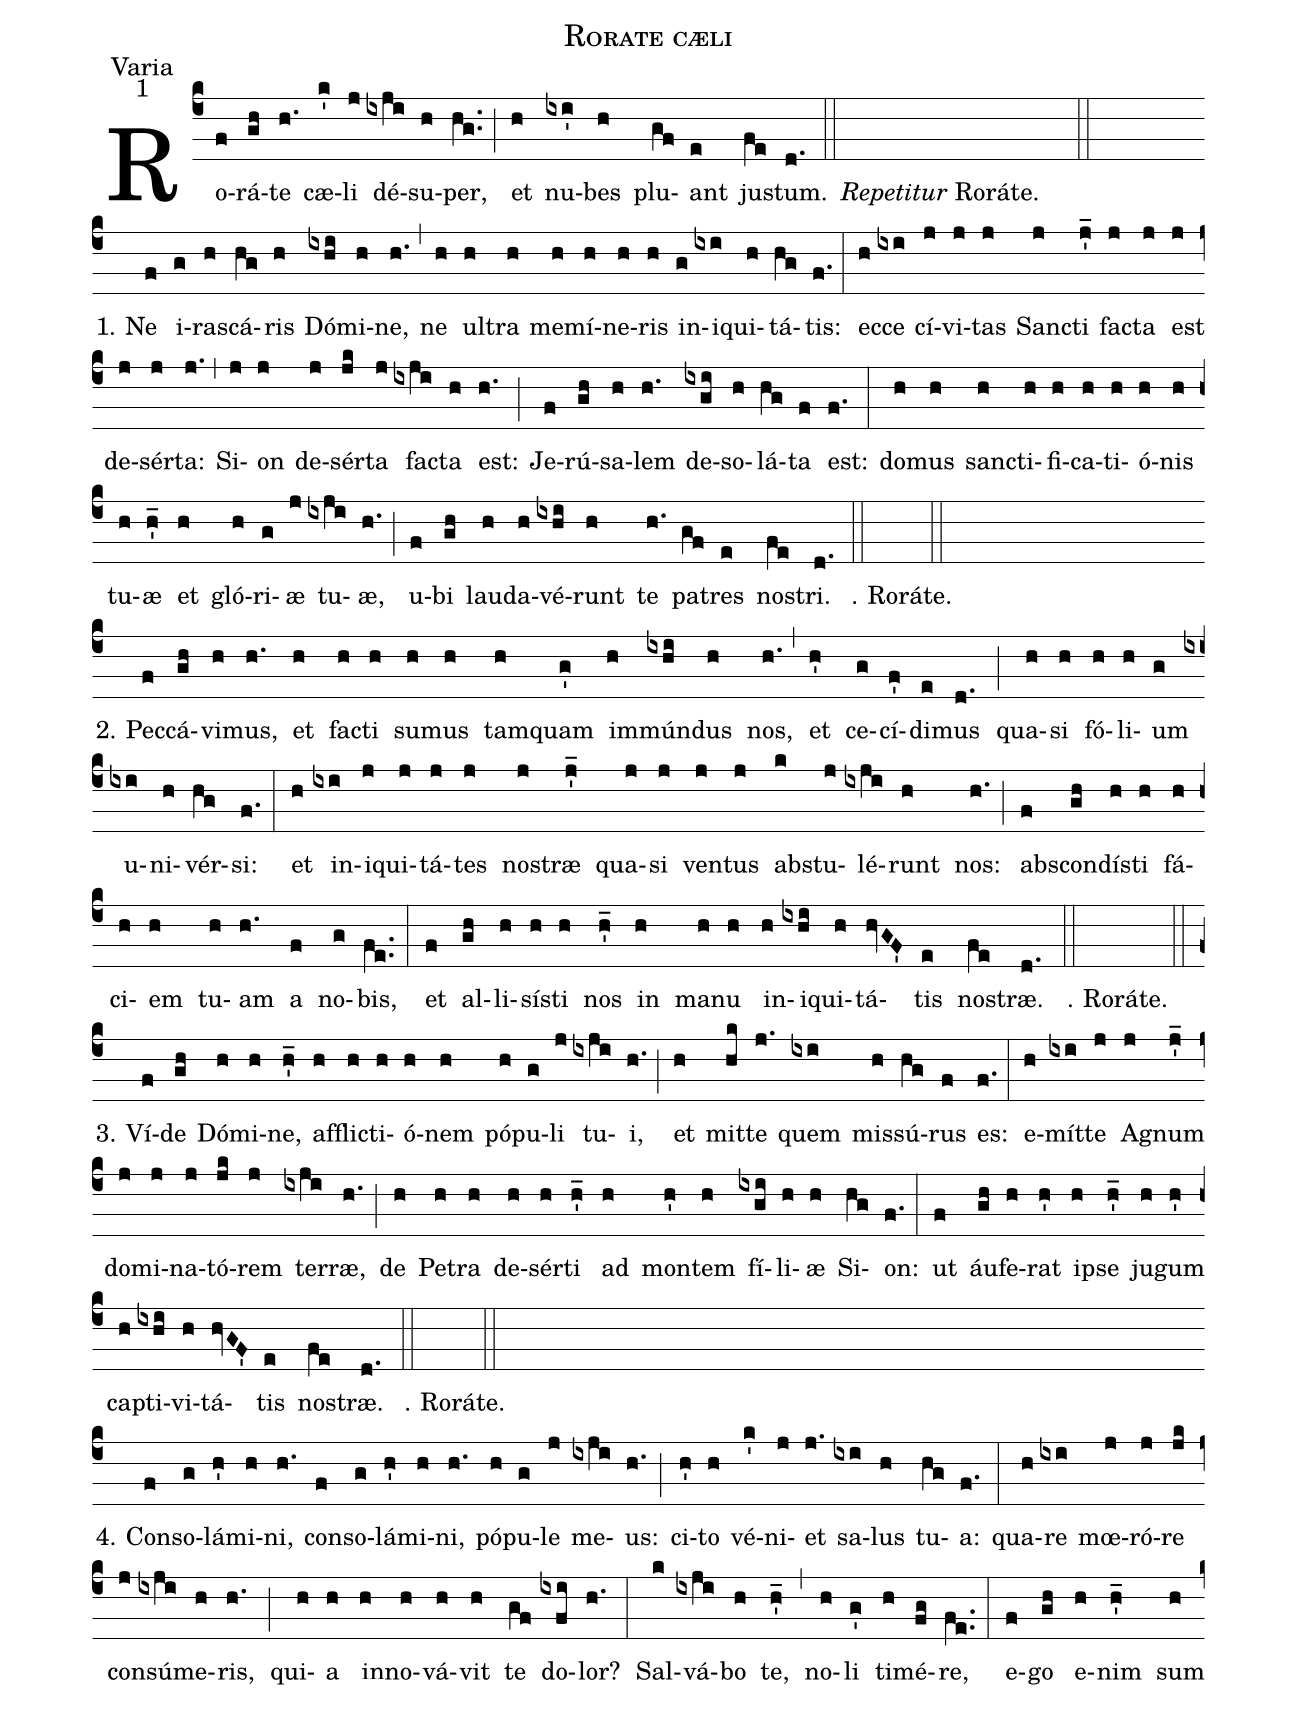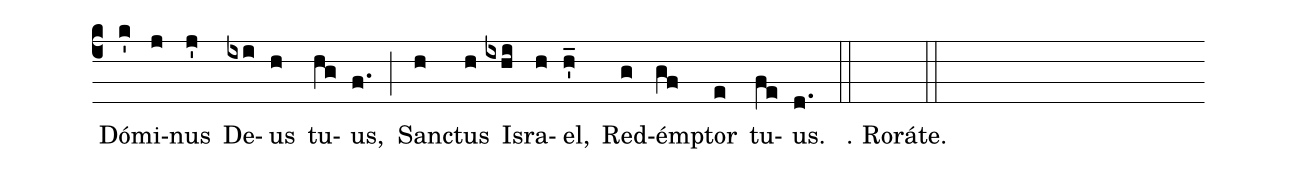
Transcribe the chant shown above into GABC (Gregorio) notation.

name:Rorate cæli;
office-part:Varia;
mode:1;
%%
(c4) Ro(f)rá(gh)te(h.) cæ(k')li(j) dé(ixji)su(h)per,(hg..) (;) et(h) nu(ixi')bes(h) plu(gf)ant(e) ju(fe)stum.(d.) (::) <i>Repetitur</i> Roráte.(////) (////) (::) (Z-)
1. Ne(f) i(g)ra(h)scá(hg)ris(h) Dó(ixhi)mi(h)ne,(h.) (,) ne(h) ul(h)tra(h) me(h)mí(h)ne(h)ris(h) in(g)i(ixi)qui(h)tá(hg)tis:(f.) (:) ec(h)ce(ixi) cí(j)vi(j)tas(j) San(j)cti(j'_) fa(j)cta(j) est(j) de(j)sér(j)ta:(j.) (,) Si(j)on(j) de(j)sér(jk)ta(j) fa(ixji)cta(h) est:(h.) (;) Je(f)rú(gh)sa(h)lem(h.) de(ixgi)so(h)lá(hg)ta(f) est:(f.) (:) do(h)mus(h) san(h)cti(h)fi(h)ca(h)ti(h)ó(h)nis(h) tu(h)æ(h'_) et(h) gló(h)ri(g)æ(j) tu(ixji)æ,(h.) (;) u(f)bi(gh) lau(h)da(h)vé(ixhi)runt(h) te(h.) pa(gf)tres(e) no(fe)stri.(d.) (::) ℟. Roráte.(////) (::) (Z-)

2. Pec(f)cá(gh)vi(h)mus,(h.) et(h) fa(h)cti(h) su(h)mus(h) tam(h)quam(g') im(h)mún(ixhi)dus(h) nos,(h.) (,) et(h') ce(g)cí(f')di(e)mus(d.) (;) qua(h)si(h) fó(h)li(h)um(g) u(ixi)ni(h)vér(hg)si:(f.) (:) et(h) in(ixi)i(j)qui(j)tá(j)tes(j) no(j)stræ(j'_) qua(j)si(j) ven(j)tus(j) ab(k)stu(j)lé(ixji)runt(h) nos:(h.) (;) abs(f)con(gh)dí(h)sti(h) fá(h)ci(h)em(h) tu(h)am(h.) a(f) no(g)bis,(fe..) (:) et(f) al(gh)li(h)sí(h)sti(h) nos(h'_) in(h) ma(h)nu(h) in(h)i(ixhi)qui(h)tá(hvGF')tis(e) no(fe)stræ.(d.) (::) ℟. Roráte.(////) (::)

3. Ví(f)de(gh) Dó(h)mi(h)ne,(h'_) af(h)fli(h)cti(h)ó(h)nem(h) pó(h)pu(g)li(j) tu(ixji)i,(h.) (;) et(h) mit(hk)<nlba>te(j.) quem</nlba>(ixi) mis(h)sú(hg)rus(f) es:(f.) (:) e(h)mít(ixi)te(j) A(j)gnum(j'_) do(j)mi(j)na(j)tó(jk)rem(j) ter(ixji)ræ,(h.) (;) de(h) Pe(h)tra(h) de(h)sér(h)ti(h'_) ad(h) mon(h')tem(h) fí(ixgi)li(h)æ(h) Si(hg)on:(f.) (:) ut(f) áu(gh)fe(h)rat(h') i(h)pse(h'_) ju(h)gum(h') ca(h)pti(ixhi)vi(h)tá(hvGF')tis(e) no(fe)stræ.(d.) (::) ℟. Roráte.(////) (::) (Z-)

4. Con(f)so(g)lá(h')mi(h)ni,(h.) con(f)so(g)lá(h')mi(h)ni,(h.) pó(h)pu(g)le(j) me(ixji)us:(h.) (;) ci(h')to(h) vé(k')ni(j)et(j.) sa(ixi)lus(h) tu(hg)a:(f.) (:) qua(h)re(ixi) mœ(j)ró(j)re(jk) con(j)sú(ixji)me(h)ris,(h.) (;) qui(h)a(h) in(h)no(h)vá(h)vit(h) te(gf) do(ixfi)lor?(h.) (:) Sal(k)vá(ixji)bo(h) te,(h'_) (,) no(h)li(g') ti(h)mé(fg)re,(fe..) (:) e(f)go(gh) e(h)nim(h'_) sum(h) Dó(k')mi(j)nus(j') De(ixi)us(h) tu(hg)us,(f.) (;) San(h)ctus(h) Is(ixhi)ra(h)el,(h'_) Red(g)ém(gf)ptor(e) tu(fe)us.(d.) (::)  ℟. Roráte.(////) (::)
